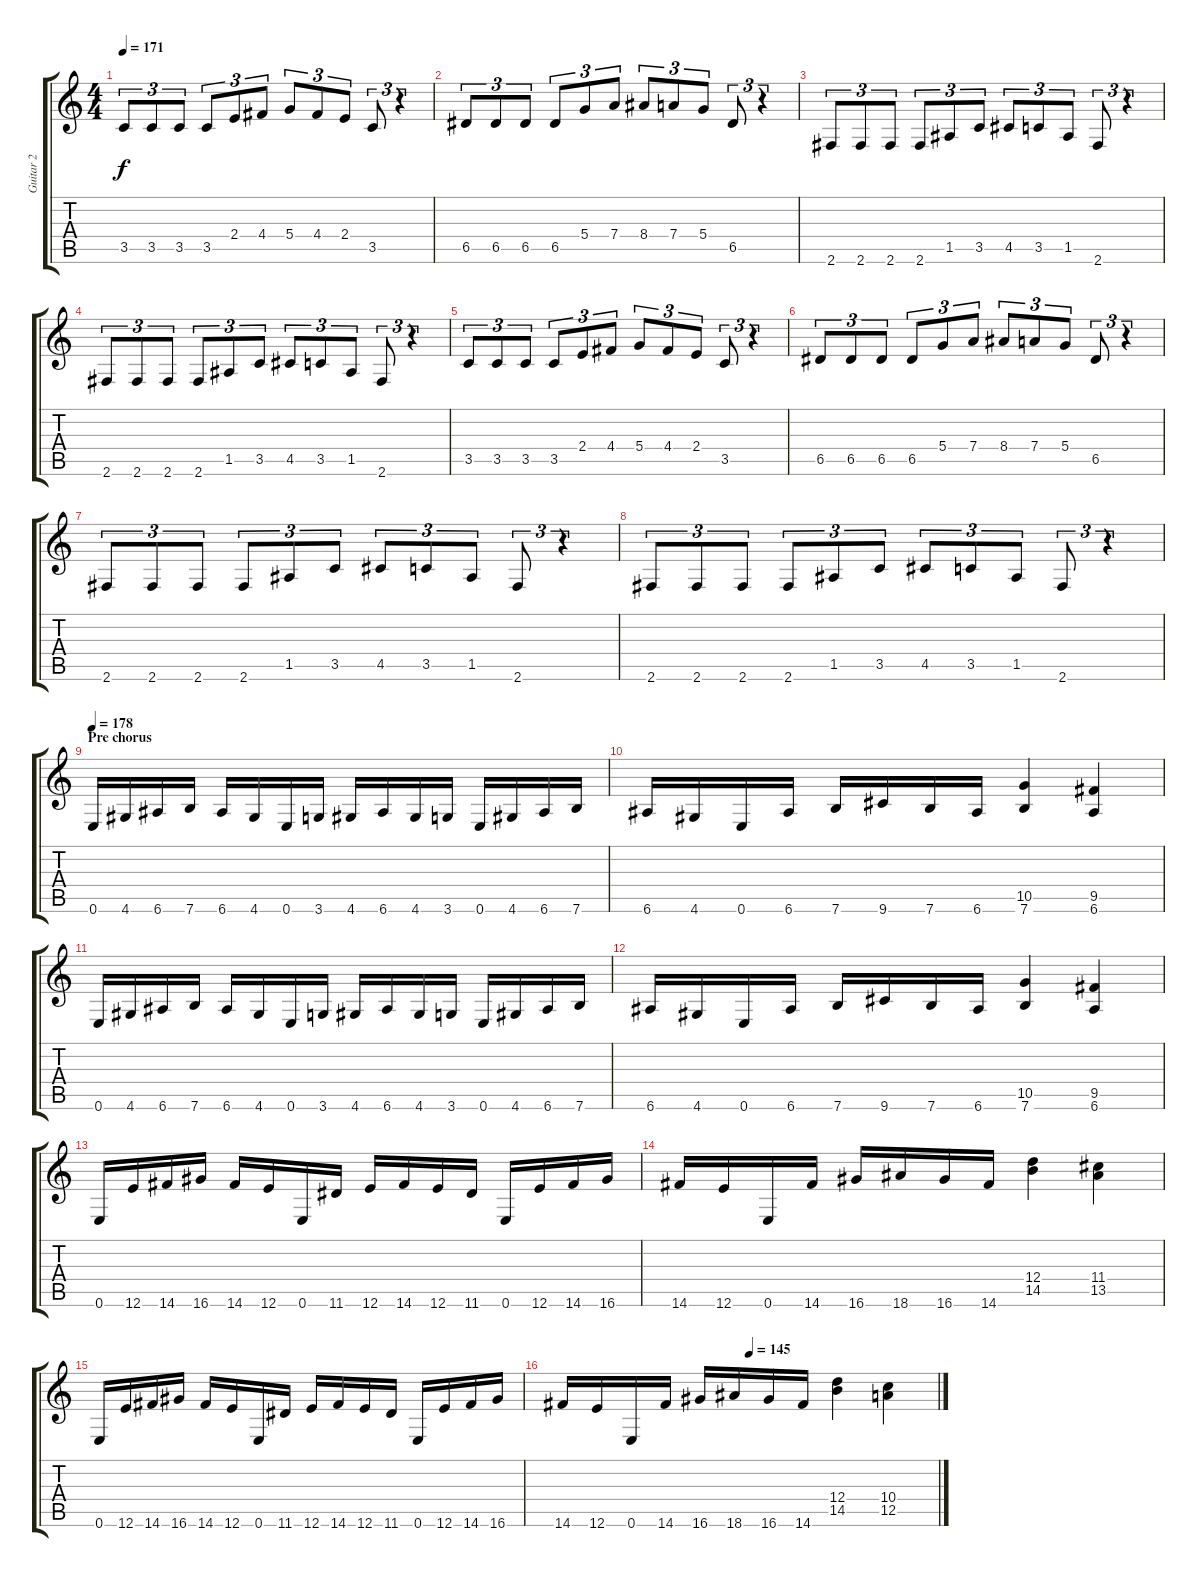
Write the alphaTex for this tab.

\track ("Guitar 2" "Guitar 2") {instrument distortionguitar}
\staff {score tabs}
\tuning (E4 B3 G3 D3 A2 E2) {hide}
\ts (4 4)
\tempo 171
\clef g2
\ks c
3.5.8{tu (3 2) dy f} 3.5.8{tu (3 2)} 3.5.8{tu (3 2)} 3.5.8{tu (3 2)} 2.4.8{tu (3 2)} 4.4.8{tu (3 2)} 5.4.8{tu (3 2)} 4.4.8{tu (3 2)} 2.4.8{tu (3 2)} 3.5.8{tu (3 2)} r.4{tu (3 2)} |
6.5.8{tu (3 2)} 6.5.8{tu (3 2)} 6.5.8{tu (3 2)} 6.5.8{tu (3 2)} 5.4.8{tu (3 2)} 7.4.8{tu (3 2)} 8.4.8{tu (3 2)} 7.4.8{tu (3 2)} 5.4.8{tu (3 2)} 6.5.8{tu (3 2)} r.4{tu (3 2)} |
2.6.8{tu (3 2)} 2.6.8{tu (3 2)} 2.6.8{tu (3 2)} 2.6.8{tu (3 2)} 1.5.8{tu (3 2)} 3.5.8{tu (3 2)} 4.5.8{tu (3 2)} 3.5.8{tu (3 2)} 1.5.8{tu (3 2)} 2.6.8{tu (3 2)} r.4{tu (3 2)} |
2.6.8{tu (3 2)} 2.6.8{tu (3 2)} 2.6.8{tu (3 2)} 2.6.8{tu (3 2)} 1.5.8{tu (3 2)} 3.5.8{tu (3 2)} 4.5.8{tu (3 2)} 3.5.8{tu (3 2)} 1.5.8{tu (3 2)} 2.6.8{tu (3 2)} r.4{tu (3 2)} |
3.5.8{tu (3 2)} 3.5.8{tu (3 2)} 3.5.8{tu (3 2)} 3.5.8{tu (3 2)} 2.4.8{tu (3 2)} 4.4.8{tu (3 2)} 5.4.8{tu (3 2)} 4.4.8{tu (3 2)} 2.4.8{tu (3 2)} 3.5.8{tu (3 2)} r.4{tu (3 2)} |
6.5.8{tu (3 2)} 6.5.8{tu (3 2)} 6.5.8{tu (3 2)} 6.5.8{tu (3 2)} 5.4.8{tu (3 2)} 7.4.8{tu (3 2)} 8.4.8{tu (3 2)} 7.4.8{tu (3 2)} 5.4.8{tu (3 2)} 6.5.8{tu (3 2)} r.4{tu (3 2)} |
2.6.8{tu (3 2)} 2.6.8{tu (3 2)} 2.6.8{tu (3 2)} 2.6.8{tu (3 2)} 1.5.8{tu (3 2)} 3.5.8{tu (3 2)} 4.5.8{tu (3 2)} 3.5.8{tu (3 2)} 1.5.8{tu (3 2)} 2.6.8{tu (3 2)} r.4{tu (3 2)} |
2.6.8{tu (3 2)} 2.6.8{tu (3 2)} 2.6.8{tu (3 2)} 2.6.8{tu (3 2)} 1.5.8{tu (3 2)} 3.5.8{tu (3 2)} 4.5.8{tu (3 2)} 3.5.8{tu (3 2)} 1.5.8{tu (3 2)} 2.6.8{tu (3 2)} r.4{tu (3 2)} |
\section ("" "Pre chorus")
\tempo 178
0.6.16{instrument distortionguitar} 4.6.16 6.6.16 7.6.16 6.6.16 4.6.16 0.6.16 3.6.16 4.6.16 6.6.16 4.6.16 3.6.16 0.6.16 4.6.16 6.6.16 7.6.16 |
6.6.16 4.6.16 0.6.16 6.6.16 7.6.16 9.6.16 7.6.16 6.6.16 (10.5 7.6).4 (9.5 6.6).4 |
0.6.16 4.6.16 6.6.16 7.6.16 6.6.16 4.6.16 0.6.16 3.6.16 4.6.16 6.6.16 4.6.16 3.6.16 0.6.16 4.6.16 6.6.16 7.6.16 |
6.6.16 4.6.16 0.6.16 6.6.16 7.6.16 9.6.16 7.6.16 6.6.16 (10.5 7.6).4 (9.5 6.6).4 |
0.6.16 12.6.16 14.6.16 16.6.16 14.6.16 12.6.16 0.6.16 11.6.16 12.6.16 14.6.16 12.6.16 11.6.16 0.6.16 12.6.16 14.6.16 16.6.16 |
14.6.16 12.6.16 0.6.16 14.6.16 16.6.16 18.6.16 16.6.16 14.6.16 (12.4 14.5).4 (11.4 13.5).4 |
0.6.16 12.6.16 14.6.16 16.6.16 14.6.16 12.6.16 0.6.16 11.6.16 12.6.16 14.6.16 12.6.16 11.6.16 0.6.16 12.6.16 14.6.16 16.6.16 |
\tempo (145 0.5)
14.6.16 12.6.16 0.6.16 14.6.16 16.6.16 18.6.16 16.6.16 14.6.16 (12.4 14.5).4 (10.4 12.5).4
